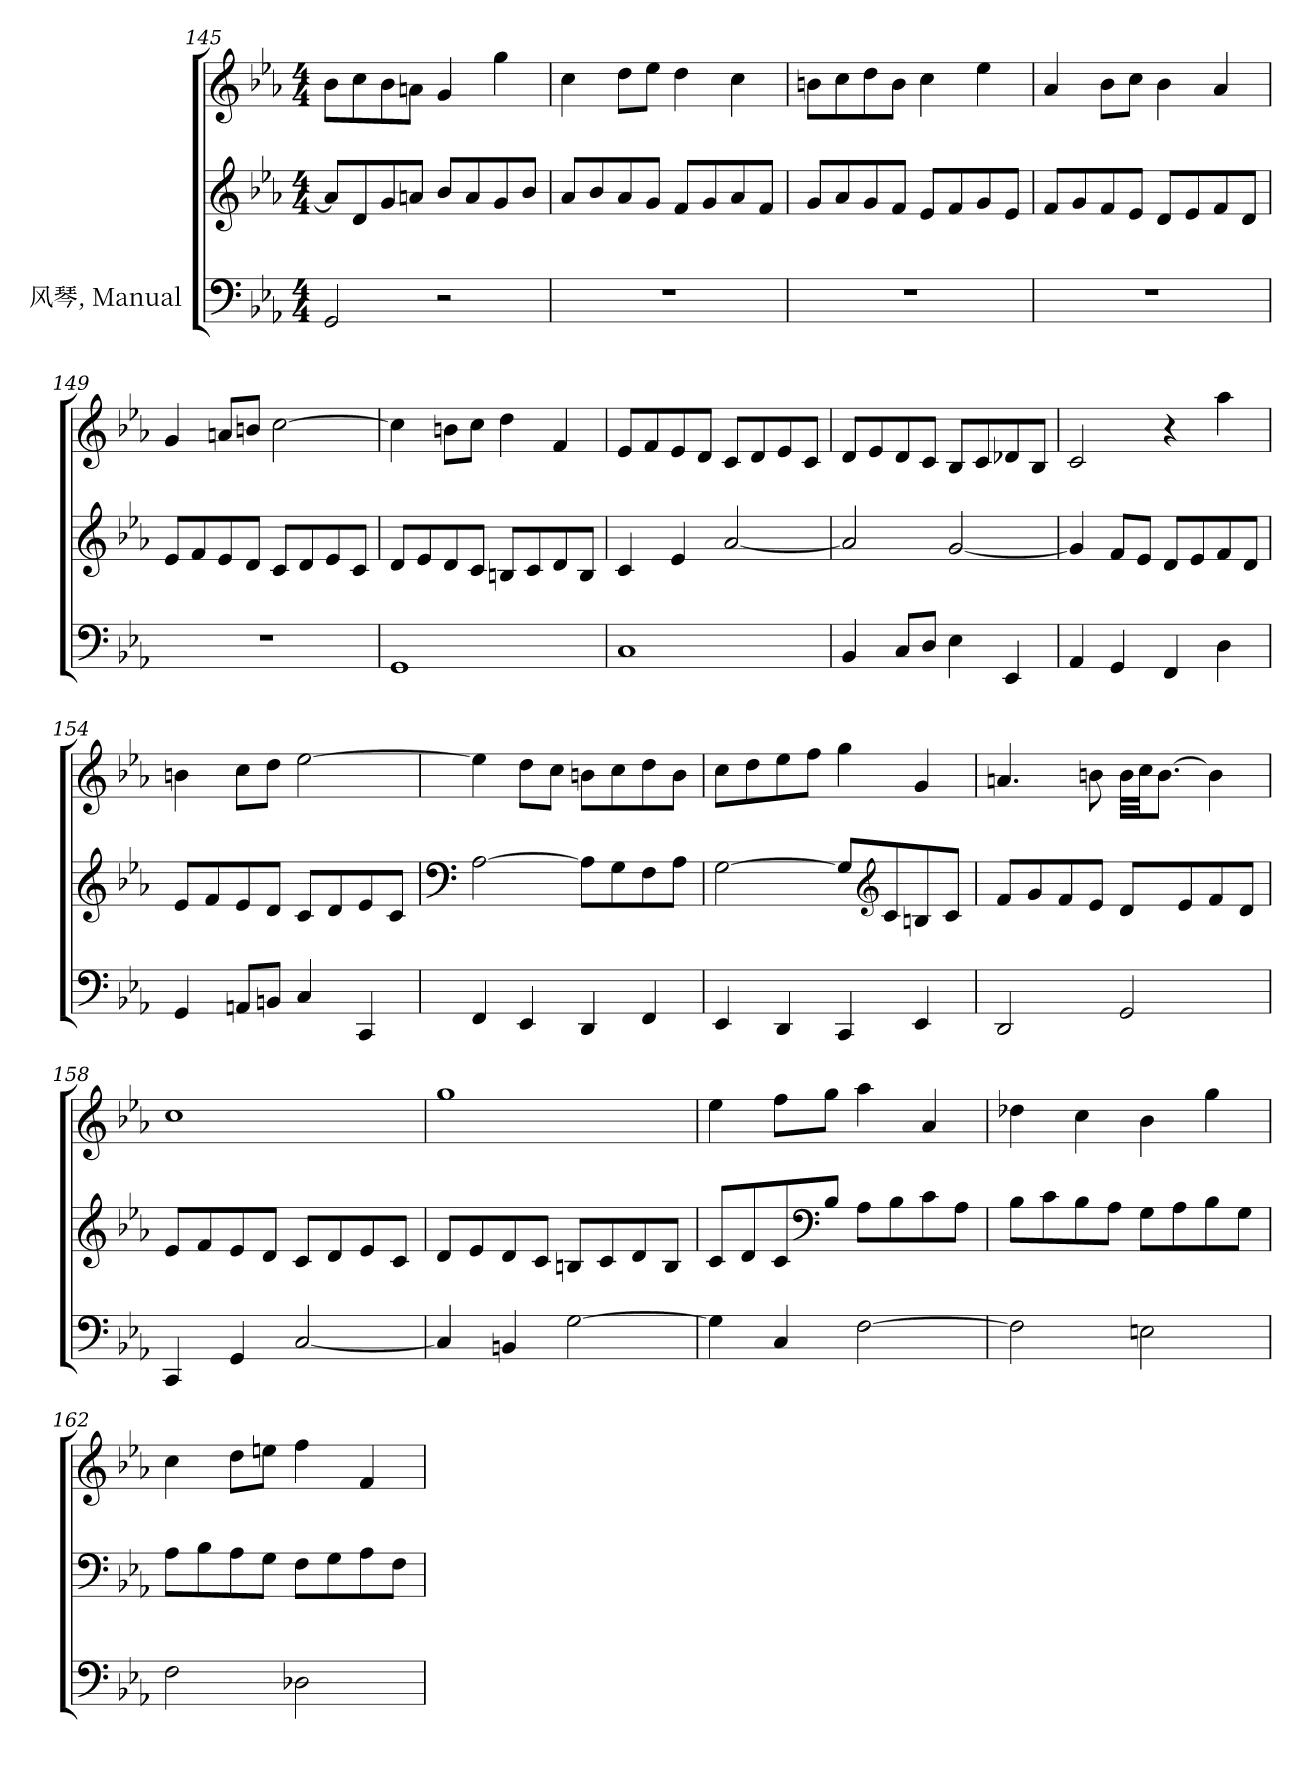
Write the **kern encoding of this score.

**kern	**kern	**kern
*part1	*part1	*part1
*staff3	*staff2	*staff1
*I"风琴, Manual	*	*
*clefF4	*clefG2	*clefG2
*k[b-e-a-]	*k[b-e-a-]	*k[b-e-a-]
*M4/4	*M4/4	*M4/4
=145	=145	=145
2GG/	8a/L]	8b-\L
.	8d/	8cc\
.	8g/	8b-\
.	8an/J	8an\J
2r	8b-/L	4g/
.	8a/	.
.	8g/	4gg\
.	8b-/J	.
!!LO:LB:g=z
=146	=146	=146
1r	8a-/L	4cc\
.	8b-/	.
.	8a-/	8dd\L
.	8g/J	8ee-\J
.	8f/L	4dd\
.	8g/	.
.	8a-/	4cc\
.	8f/J	.
=147	=147	=147
1r	8g/L	8bn\L
.	8a-/	8cc\
.	8g/	8dd\
.	8f/J	8b\J
.	8e-/L	4cc\
.	8f/	.
.	8g/	4ee-\
.	8e-/J	.
=148	=148	=148
1r	8f/L	4a-/
.	8g/	.
.	8f/	8b-\L
.	8e-/J	8cc\J
.	8d/L	4b-\
.	8e-/	.
.	8f/	4a-/
.	8d/J	.
=149	=149	=149
1r	8e-/L	4g/
.	8f/	.
.	8e-/	8an/L
.	8d/J	8bn/J
.	8c/L	[2cc\
.	8d/	.
.	8e-/	.
.	8c/J	.
=150	=150	=150
1GG	8d/L	4cc\]
.	8e-/	.
.	8d/	8bn\L
.	8c/J	8cc\J
.	8Bn/L	4dd\
.	8c/	.
.	8d/	4f/
.	8B/J	.
!!LO:PB:g=z
=151	=151	=151
1C	4c/	8e-/L
.	.	8f/
.	4e-/	8e-/
.	.	8d/J
.	[2a-/	8c/L
.	.	8d/
.	.	8e-/
.	.	8c/J
=152	=152	=152
4BB-/	2a-/]	8d/L
.	.	8e-/
8C/L	.	8d/
8D/J	.	8c/J
4E-\	[2g/	8B-/L
.	.	8c/
4EE-/	.	8d-X/
.	.	8B-/J
=153	=153	=153
4AA-/	4g/]	2c/
4GG/	8f/L	.
.	8e-/J	.
4FF/	8d/L	4r
.	8e-/	.
4D\	8f/	4aa-\
.	8d/J	.
=154	=154	=154
4GG/	8e-/L	4bn\
.	8f/	.
8AAn/L	8e-/	8cc\L
8BBn/J	8d/J	8dd\J
4C/	8c/L	[2ee-\
.	8d/	.
4CC/	8e-/	.
.	8c/J	.
!!LO:LB:g=z
=155	=155	=155
*	*clefF4	*
4FF/	[2A-\	4ee-\]
4EE-/	.	8dd\L
.	.	8cc\J
4DD/	8A-\L]	8bn\L
.	8G\	8cc\
4FF/	8F\	8dd\
.	8A-\J	8b\J
=156	=156	=156
4EE-/	[2G\	8cc\L
.	.	8dd\
4DD/	.	8ee-\
.	.	8ff\J
4CC/	8G/L]	4gg\
*	*clefG2	*
.	8c/	.
4EE-/	8Bn/	4g/
.	8c/J	.
=157	=157	=157
2DD/	8f/L	4.an/
.	8g/	.
.	8f/	.
.	8e-/J	8bn\
2GG/	8d/L	32b\LLL
.	.	32cc\JJ
.	.	[8.b\J
.	8e-/	.
.	8f/	4b\]
.	8d/J	.
=158	=158	=158
4CC/	8e-/L	1cc
.	8f/	.
4GG/	8e-/	.
.	8d/J	.
[2C/	8c/L	.
.	8d/	.
.	8e-/	.
.	8c/J	.
!!LO:LB:g=z
=159	=159	=159
4C/]	8d/L	1gg
.	8e-/	.
4BBn/	8d/	.
.	8c/J	.
[2G\	8Bn/L	.
.	8c/	.
.	8d/	.
.	8B/J	.
=160	=160	=160
4G\]	8c/L	4ee-\
.	8d/	.
4C/	8c/	8ff\L
*	*clefF4	*
.	8B-/J	8gg\J
[2F\	8A-\L	4aa-\
.	8B-\	.
.	8c\	4a-/
.	8A-\J	.
=161	=161	=161
2F\]	8B-\L	4dd-X\
.	8c\	.
.	8B-\	4cc\
.	8A-\J	.
2En\	8G\L	4b-\
.	8A-\	.
.	8B-\	4gg\
.	8G\J	.
=162	=162	=162
2F\	8A-\L	4cc\
.	8B-\	.
.	8A-\	8dd\L
.	8G\J	8een\J
2D-X\	8F\L	4ff\
.	8G\	.
.	8A-\	4f/
.	8F\J	.
=	=	=
*-	*-	*-
